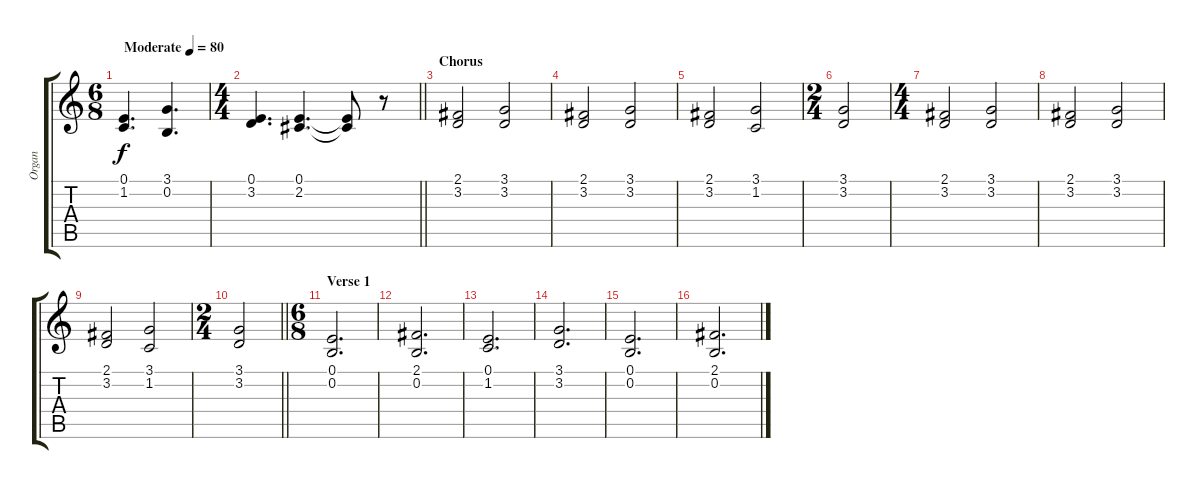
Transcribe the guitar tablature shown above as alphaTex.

\track ("Organ" "Organ") {instrument drawbarorgan}
\staff {score tabs}
\tuning (E4 B3 G3 D3 A2 E2) {hide}
\ts (6 8)
\tempo (80 "Moderate")
\clef g2
\ks c
(0.1 1.2).4{d dy f instrument drawbarorgan} (3.1 0.2).4{d} |
\ts (4 4)
\barLineRight lightlight
(0.1 3.2).4{d} (0.1 2.2).4{d} (0.1{t} 2.2{t}).8 r.8 |
\section ("" "Chorus")
(2.1 3.2).2 (3.1 3.2).2 |
(2.1 3.2).2 (3.1 3.2).2 |
(2.1 3.2).2 (3.1 1.2).2 |
\ts (2 4)
(3.1 3.2).2 |
\ts (4 4)
(2.1 3.2).2 (3.1 3.2).2 |
(2.1 3.2).2 (3.1 3.2).2 |
(2.1 3.2).2 (3.1 1.2).2 |
\ts (2 4)
\barLineRight lightlight
(3.1 3.2).2 |
\ts (6 8)
\section ("" "Verse 1")
(0.1 0.2).2{d} |
(2.1 0.2).2{d} |
(0.1 1.2).2{d} |
(3.1 3.2).2{d} |
(0.1 0.2).2{d} |
(2.1 0.2).2{d}
